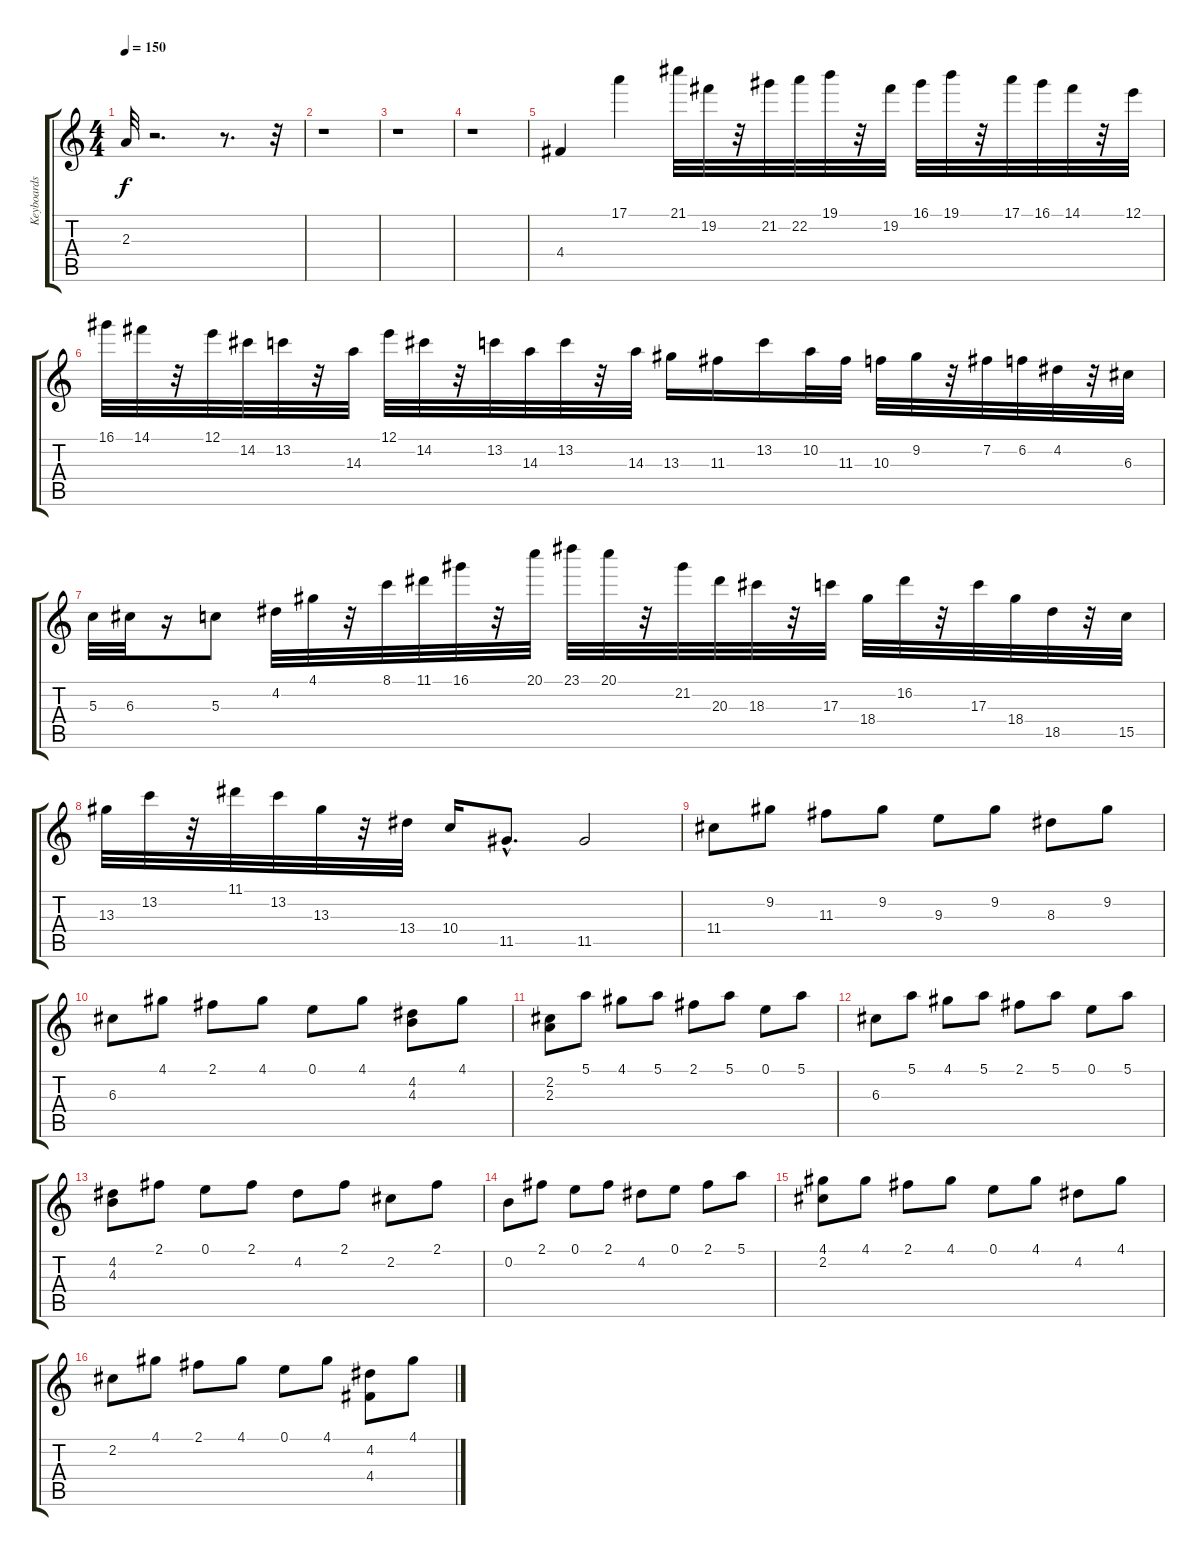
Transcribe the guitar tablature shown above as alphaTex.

\track ("Keyboards" "Keyboards") {instrument contrabass}
\staff {score tabs}
\tuning (E4 B3 G3 D3 A2 E2) {hide}
\ts (4 4)
\tempo 150
\clef g2
\ks c
2.3{t}.32{dy f} r.2{d} r.8{d} r.32 |
r.1 |
r.1 |
r.1 |
4.4.4 17.1.4 21.1.32 19.2.32 r.32 21.2.32 22.2.32 19.1.32 r.32 19.2.32 16.1.32 19.1.32 r.32 17.1.32 16.1.32 14.1.32 r.32 12.1.32 |
16.1.32 14.1.32 r.32 12.1.32 14.2.32 13.2.32 r.32 14.3.32 12.1.32 14.2.32 r.32 13.2.32 14.3.32 13.2.32 r.32 14.3.32 13.3.16 11.3.16 13.2.16 10.2.32 11.3.32 10.3.32 9.2.32 r.32 7.2.32 6.2.32 4.2.32 r.32 6.3.32 |
5.3.32 6.3.32 r.16 5.3.8 4.2.32 4.1.32 r.32 8.1.32 11.1.32 16.1.32 r.32 20.1.32 23.1.32 20.1.32 r.32 21.2.32 20.3.32 18.3.32 r.32 17.3.32 18.4.32 16.2.32 r.32 17.3.32 18.4.32 18.5.32 r.32 15.5.32 |
13.3.32 13.2.32 r.32 11.1.32 13.2.32 13.3.32 r.32 13.4.32 10.4.16 11.5{hac}.8{d} 11.5.2 |
11.4.8 9.2.8 11.3.8 9.2.8 9.3.8 9.2.8 8.3.8 9.2.8 |
6.3.8 4.1.8 2.1.8 4.1.8 0.1.8 4.1.8 (4.2 4.3).8 4.1.8 |
(2.2 2.3).8 5.1.8 4.1.8 5.1.8 2.1.8 5.1.8 0.1.8 5.1.8 |
6.3.8 5.1.8 4.1.8 5.1.8 2.1.8 5.1.8 0.1.8 5.1.8 |
(4.2 4.3).8 2.1.8 0.1.8 2.1.8 4.2.8 2.1.8 2.2.8 2.1.8 |
0.2.8 2.1.8 0.1.8 2.1.8 4.2.8 0.1.8 2.1.8 5.1.8 |
(4.1 2.2).8 4.1.8 2.1.8 4.1.8 0.1.8 4.1.8 4.2.8 4.1.8 |
2.2.8 4.1.8 2.1.8 4.1.8 0.1.8 4.1.8 (4.2 4.4).8 4.1.8
